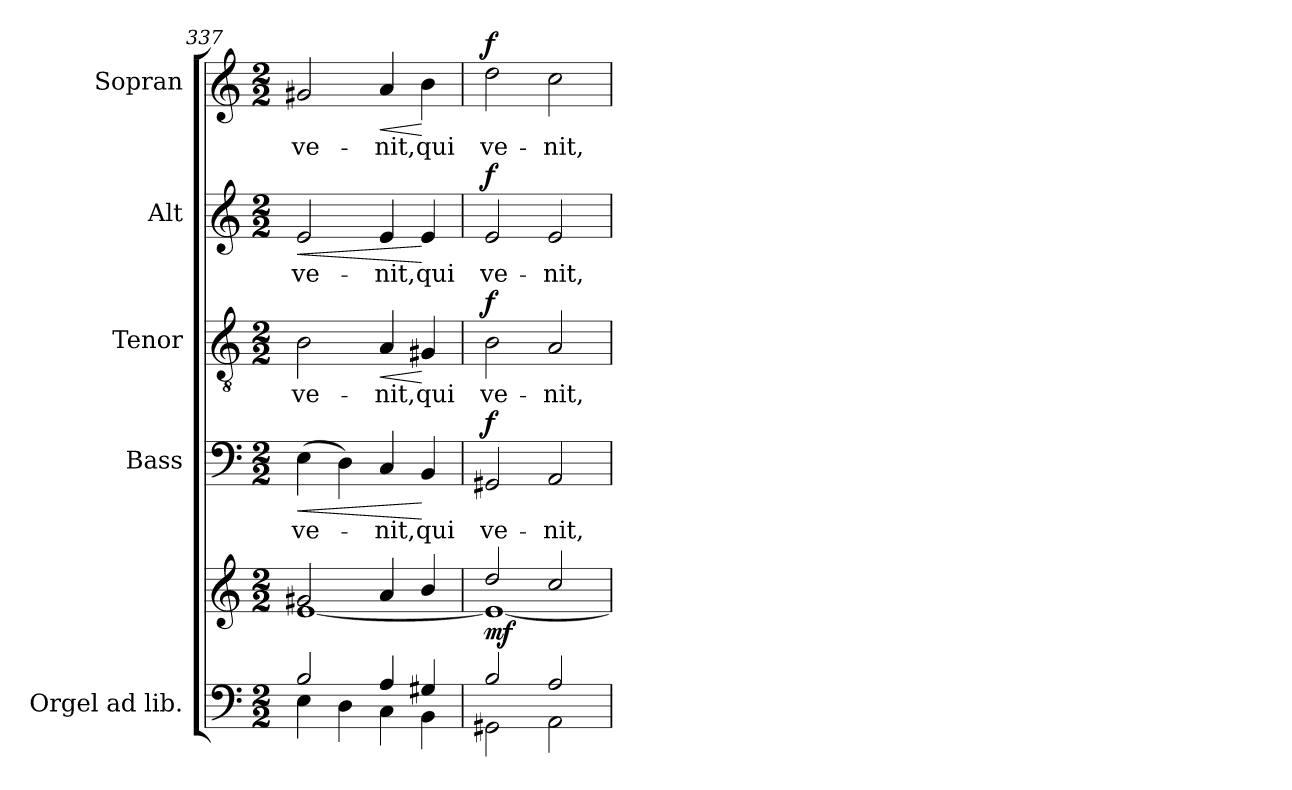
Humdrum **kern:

**kern	**kern	**dynam	**kern	**text	**dynam	**kern	**text	**dynam	**kern	**text	**dynam	**kern	**text	**dynam
*part5	*part5	*part5	*part4	*part4	*part4	*part3	*part3	*part3	*part2	*part2	*part2	*part1	*part1	*part1
*staff6	*staff5	*staff5/6	*staff4	*staff4	*staff4	*staff3	*staff3	*staff3	*staff2	*staff2	*staff2	*staff1	*staff1	*staff1
*I"Orgel ad lib.	*	*	*I"Bass	*	*	*I"Tenor	*	*	*I"Alt	*	*	*I"Sopran	*	*
*	*	*	*I'B.	*	*	*I'T.	*	*	*I'A.	*	*	*I'S.	*	*
*clefF4	*clefG2	*	*clefF4	*	*	*clefGv2	*	*	*clefG2	*	*	*clefG2	*	*
*k[]	*k[]	*	*k[]	*	*	*k[]	*	*	*k[]	*	*	*k[]	*	*
*C:	*C:	*	*C:	*	*	*C:	*	*	*C:	*	*	*C:	*	*
*M2/2	*M2/2	*	*M2/2	*	*	*M2/2	*	*	*M2/2	*	*	*M2/2	*	*
=337	=337	=337	=337	=337	=337	=337	=337	=337	=337	=337	=337	=337	=337	=337
*^	*^	*	*	*	*	*	*	*	*	*	*	*	*	*
!	!	!	!	!	!	!LO:LY:b	!LO:HP:b	!	!LO:LY:b	!	!	!LO:LY:b	!LO:HP:b	!	!LO:LY:b	!
2B/	4E\	2g#X/	[<1e	.	(>4E\	ve-	<	2B\	ve-	.	2e/	ve-	<	2g#X/	ve-	.
.	4D\	.	.	.	4D\)	.	.	.	.	.	.	.	.	.	.	.
!	!	!	!	!	!	!LO:LY:b	!	!	!LO:LY:b	!LO:HP:b	!	!LO:LY:b	!	!	!LO:LY:b	!LO:HP:b
4A/	4C\	4a/	.	.	4C/	-nit,	.	4A/	-nit,	<	4e/	-nit,	.	4a/	-nit,	<
!	!	!	!	!	!	!LO:LY:b	!	!	!LO:LY:b	!	!	!LO:LY:b	!	!	!LO:LY:b	!
4G#X/	4BB\	4b/	.	.	4BB/	qui	[	4G#X/	qui	[	4e/	qui	[	4b\	qui	[
=338	=338	=338	=338	=338	=338	=338	=338	=338	=338	=338	=338	=338	=338	=338	=338	=338
!	!	!	!	!LO:DY:b	!	!LO:LY:b	!LO:DY:a	!	!LO:LY:b	!LO:DY:a	!	!LO:LY:b	!LO:DY:a	!	!LO:LY:b	!LO:DY:a
2B/	2GG#X\	2dd/	1e_	mf	2GG#X/	ve-	f	2B\	ve-	f	2e/	ve-	f	2dd\	ve-	f
!	!	!	!	!	!	!LO:LY:b	!	!	!LO:LY:b	!	!	!LO:LY:b	!	!	!LO:LY:b	!
2A/	2AA\	2cc/	.	.	2AA/	-nit,	.	2A/	-nit,	.	2e/	-nit,	.	2cc\	-nit,	.
*v	*v	*	*	*	*	*	*	*	*	*	*	*	*	*	*	*
*	*v	*v	*	*	*	*	*	*	*	*	*	*	*	*	*
=	=	=	=	=	=	=	=	=	=	=	=	=	=	=
*-	*-	*-	*-	*-	*-	*-	*-	*-	*-	*-	*-	*-	*-	*-
